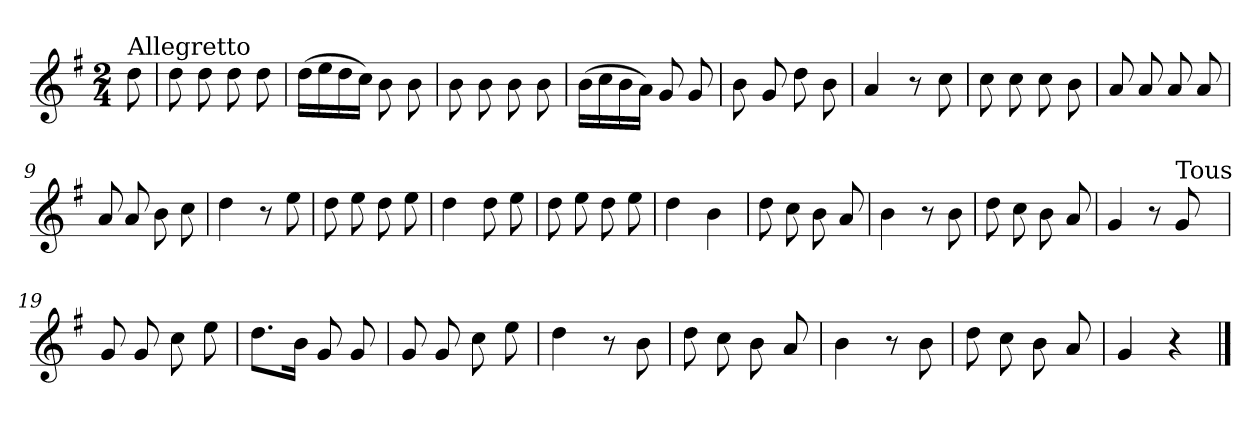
**kern
*part1
*staff1
*clefG2
*k[f#]
*G:
*M2/4
=
!LO:TX:a:t=Allegretto
8dd\
=1
8dd\
8dd\
8dd\
8dd\
=2
(>16dd\LL
16ee\
16dd\
16cc\JJ)
8b\
8b\
=3
8b\
8b\
8b\
8b\
=4
(>16b\LL
16cc\
16b\
16a\JJ)
8g/
8g/
=5
8b\
8g/
8dd\
8b\
=6
4a/
8r
8cc\
=7
8cc\
8cc\
8cc\
8b\
!!LO:LB:g=z
=8
8a/
8a/
8a/
8a/
=9
8a/
8a/
8b\
8cc\
=10
4dd\
8r
8ee\
=11
8dd\
8ee\
8dd\
8ee\
=12
4dd\
8dd\
8ee\
=13
8dd\
8ee\
8dd\
8ee\
=14
4dd\
4b\
=15
8dd\
8cc\
8b\
8a/
=16
4b\
8r
8b\
!!LO:LB:g=z
=17
8dd\
8cc\
8b\
8a/
=18
4g/
8r
!LO:TX:a:t=Tous
8g/
=19
8g/
8g/
8cc\
8ee\
=20
8.dd\L
16b\Jk
8g/
8g/
=21
8g/
8g/
8cc\
8ee\
=22
4dd\
8r
8b\
=23
8dd\
8cc\
8b\
8a/
=24
4b\
8r
8b\
=25
8dd\
8cc\
8b\
8a/
!!LO:LB:g=z
=26
4g/
4r
==
*-
